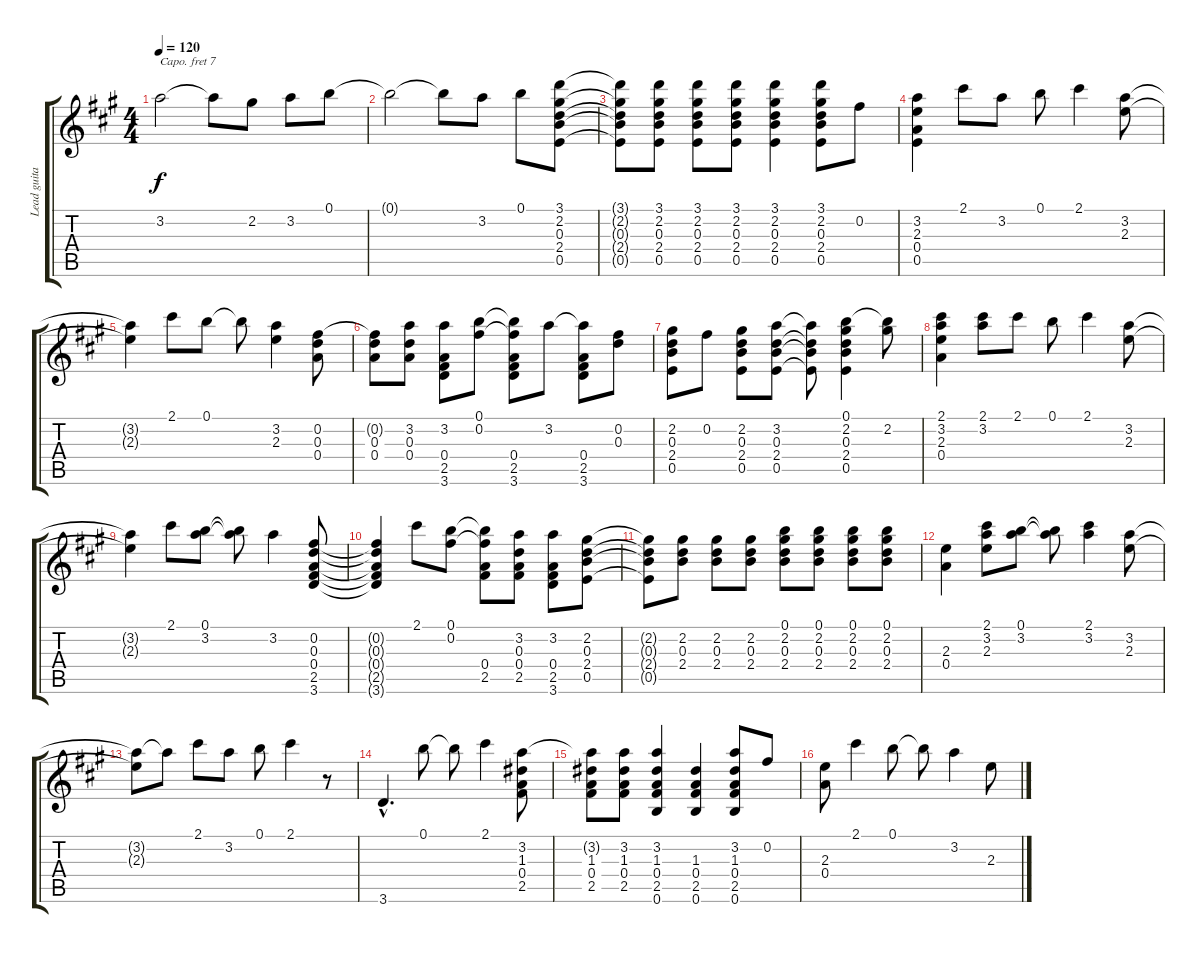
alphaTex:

\track ("Lead guitar" "Lead guita") {instrument acousticguitarsteel}
\staff {score tabs}
\capo 7
\tuning (E4 B3 G3 D3 A2 E2) {hide}
\ts (4 4)
\tempo 120
\clef g2
\ks a
3.2{t}.2{dy f} 3.2{t}.8 2.2.8 3.2.8 0.1.8 |
0.1{t}.2 0.1{t}.8 3.2.8 0.1.8 (3.1 2.2 0.3 2.4 0.5).8 |
(3.1{t} 2.2{t} 0.3{t} 2.4{t} 0.5{t}).8 (3.1 2.2 0.3 2.4 0.5).8 (3.1 2.2 0.3 2.4 0.5).8 (3.1 2.2 0.3 2.4 0.5).8 (3.1 2.2 0.3 2.4 0.5).4 (3.1 2.2 0.3 2.4 0.5).8 0.2.8 |
(3.2 2.3 0.4 0.5).4 2.1.8 3.2.8 0.1.8 2.1.4 (3.2 2.3).8 |
(3.2{t} 2.3{t}).4 2.1.8 0.1.8 0.1{t}.8 (3.2 2.3).4 (0.2 0.3 0.4).8 |
(0.2{t} 0.3 0.4).8 (3.2 0.3 0.4).8 (3.2 0.4 2.5 3.6).8 (0.1 0.2).8 (0.1{t} 0.2{t} 0.4 2.5 3.6).8 3.2.8 (3.2{t} 0.4 2.5 3.6).8 (0.2 0.3).8 |
(2.2 0.3 2.4 0.5).8 0.2.8 (2.2 0.3 2.4 0.5).8 (3.2 0.3 2.4 0.5).8 (3.2{t} 0.3{t} 2.4{t} 0.5{t}).8 (0.1 2.2 0.3 2.4 0.5).4 (0.1{t} 2.2).8 |
(2.1 3.2 2.3 0.4).4 (2.1 3.2).8 2.1.8 0.1.8 2.1.4 (3.2 2.3).8 |
(3.2{t} 2.3{t}).4 2.1.8 (0.1 3.2).8 (0.1{t} 3.2{t}).8 3.2.4 (0.2 0.3 0.4 2.5 3.6).8 |
(0.2{t} 0.3{t} 0.4{t} 2.5{t} 3.6{t}).4 2.1.8 (0.1 0.2).8 (0.1{t} 0.2{t} 0.4 2.5).8 (3.2 0.3 0.4 2.5).8 (3.2 0.4 2.5 3.6).8 (2.2 0.3 2.4 0.5).8 |
(2.2{t} 0.3{t} 2.4{t} 0.5{t}).8 (2.2 0.3 2.4).8 (2.2 0.3 2.4).8 (2.2 0.3 2.4).8 (0.1 2.2 0.3 2.4).8 (0.1 2.2 0.3 2.4).8 (0.1 2.2 0.3 2.4).8 (0.1 2.2 0.3 2.4).8 |
(2.3 0.4).4 (2.1 3.2 2.3).8 (0.1 3.2).8 (0.1{t} 3.2{t}).8 (2.1 3.2).4 (3.2 2.3).8 |
(3.2{t} 2.3{t}).8 3.2{t}.8 2.1.8 3.2.8 0.1.8 2.1.4 r.8 |
3.6{hac}.4{d} 0.1.8 0.1{t}.8 2.1.4 (3.2 1.3 0.4 2.5).8 |
(3.2{t} 1.3 0.4 2.5).8 (3.2 1.3 0.4 2.5).8 (3.2 1.3 0.4 2.5 0.6).4 (1.3 0.4 2.5 0.6).4 (3.2 1.3 0.4 2.5 0.6).8 0.2.8 |
(2.3 0.4).8 2.1.4 0.1.8 0.1{t}.8 3.2.4 2.3{ss}.8
